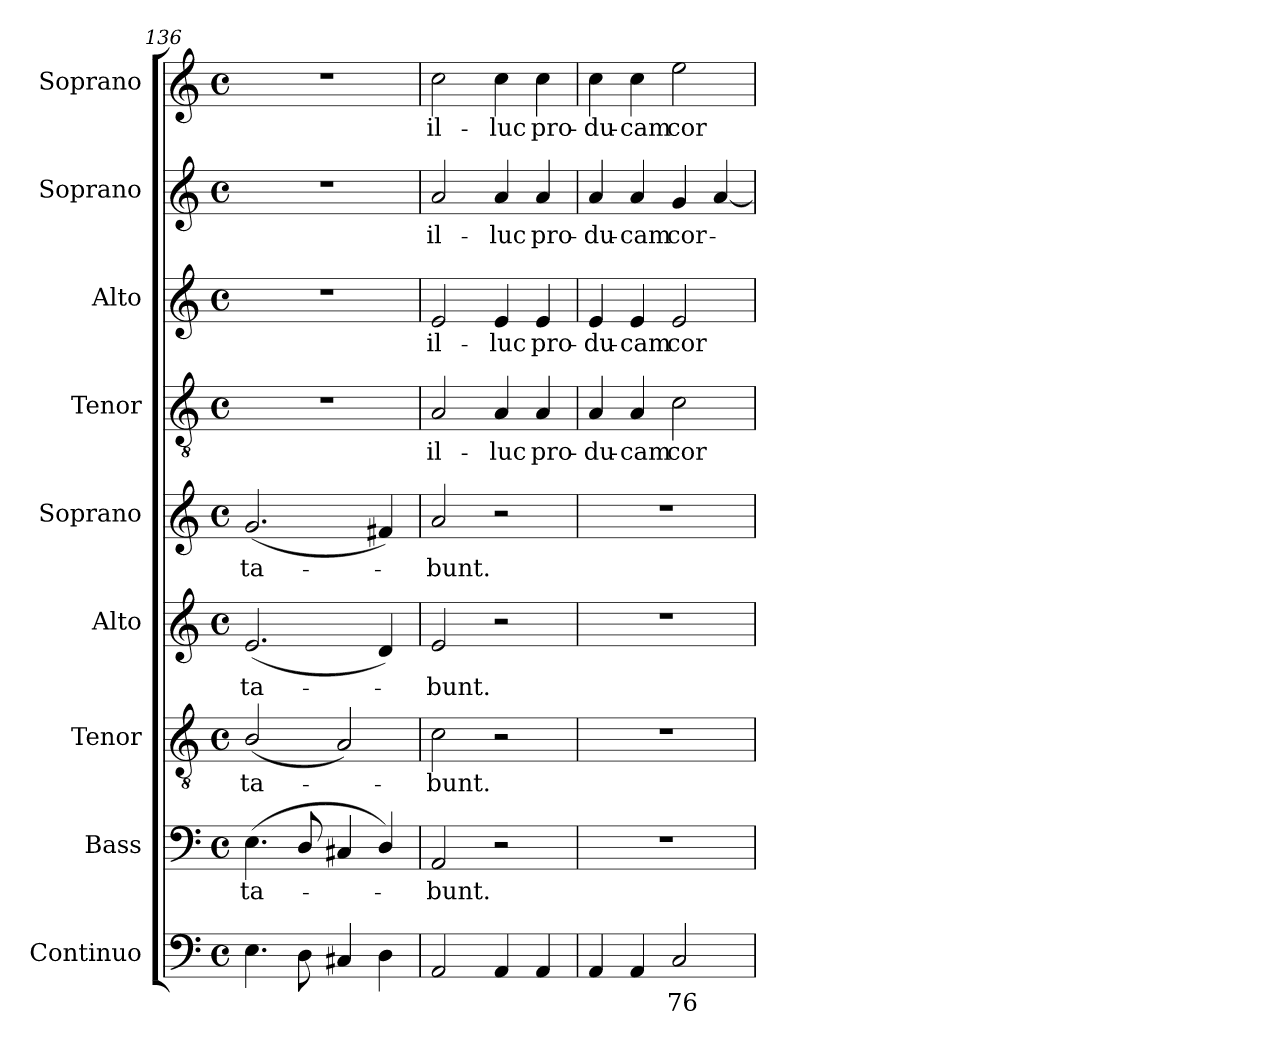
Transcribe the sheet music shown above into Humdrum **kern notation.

**kern	**text	**kern	**text	**kern	**text	**kern	**text	**kern	**text	**kern	**text	**kern	**text	**kern	**text	**kern	**text
*part9	*part9	*part8	*part8	*part7	*part7	*part6	*part6	*part5	*part5	*part4	*part4	*part3	*part3	*part2	*part2	*part1	*part1
*staff9	*staff9	*staff8	*staff8	*staff7	*staff7	*staff6	*staff6	*staff5	*staff5	*staff4	*staff4	*staff3	*staff3	*staff2	*staff2	*staff1	*staff1
*I"Continuo	*	*I"Bass	*	*I"Tenor	*	*I"Alto	*	*I"Soprano	*	*I"Tenor	*	*I"Alto	*	*I"Soprano	*	*I"Soprano	*
*I'Cont.	*	*I'B.	*	*I'T.	*	*I'A.	*	*I'S.	*	*I'T.	*	*I'A.	*	*I'S.	*	*I'S.	*
*clefF4	*	*clefF4	*	*clefGv2	*	*clefG2	*	*clefG2	*	*clefGv2	*	*clefG2	*	*clefG2	*	*clefG2	*
*	*	*	*	*ITrd7c12	*	*	*	*	*	*ITrd7c12	*	*	*	*	*	*	*
*k[]	*	*k[]	*	*k[]	*	*k[]	*	*k[]	*	*k[]	*	*k[]	*	*k[]	*	*k[]	*
*C:	*	*C:	*	*C:	*	*C:	*	*C:	*	*C:	*	*C:	*	*C:	*	*C:	*
*M4/4	*	*M4/4	*	*M4/4	*	*M4/4	*	*M4/4	*	*M4/4	*	*M4/4	*	*M4/4	*	*M4/4	*
*met(c)	*	*met(c)	*	*met(c)	*	*met(c)	*	*met(c)	*	*met(c)	*	*met(c)	*	*met(c)	*	*met(c)	*
=136	=136	=136	=136	=136	=136	=136	=136	=136	=136	=136	=136	=136	=136	=136	=136	=136	=136
!	!	!	!LO:LY:b:color=#000000	!	!	!	!	!	!	!	!	!	!	!	!	!	!
!	!	!	!	!	!LO:LY:b:color=#000000	!	!	!	!	!	!	!	!	!	!	!	!
!	!	!	!	!	!	!	!LO:LY:b:color=#000000	!	!	!	!	!	!	!	!	!	!
!	!	!	!	!	!	!	!	!	!LO:LY:b:color=#000000	!	!	!	!	!	!	!	!
4.Ei\	.	(4.Ei\	-ta-	(2BBi/	-ta-	(2.ei/	-ta-	(2.gi/	-ta-	1r	.	1r	.	1r	.	1r	.
8Di\	.	8Di/	.	.	.	.	.	.	.	.	.	.	.	.	.	.	.
4C#Xi/	.	4C#Xi/	.	2AAi/)	.	.	.	.	.	.	.	.	.	.	.	.	.
4Di\	.	4Di/)	.	.	.	4di/)	.	4f#Xi/)	.	.	.	.	.	.	.	.	.
=137	=137	=137	=137	=137	=137	=137	=137	=137	=137	=137	=137	=137	=137	=137	=137	=137	=137
!	!	!	!LO:LY:b:color=#000000	!	!	!	!	!	!	!	!	!	!	!	!	!	!
!	!	!	!	!	!LO:LY:b:color=#000000	!	!	!	!	!	!	!	!	!	!	!	!
!	!	!	!	!	!	!	!LO:LY:b:color=#000000	!	!	!	!	!	!	!	!	!	!
!	!	!	!	!	!	!	!	!	!LO:LY:b:color=#000000	!	!	!	!	!	!	!	!
!	!	!	!	!	!	!	!	!	!	!	!LO:LY:b:color=#000000	!	!	!	!	!	!
!	!	!	!	!	!	!	!	!	!	!	!	!	!LO:LY:b:color=#000000	!	!	!	!
!	!	!	!	!	!	!	!	!	!	!	!	!	!	!	!LO:LY:b:color=#000000	!	!
!	!	!	!	!	!	!	!	!	!	!	!	!	!	!	!	!	!LO:LY:b:color=#000000
2AAi/	.	2AAi/	-bunt.	2Ci\	-bunt.	2ei/	-bunt.	2ai/	-bunt.	2AAi/	il-	2ei/	il-	2ai/	il-	2cci\	il-
!	!	!	!	!	!	!	!	!	!	!	!LO:LY:b:color=#000000	!	!	!	!	!	!
!	!	!	!	!	!	!	!	!	!	!	!	!	!LO:LY:b:color=#000000	!	!	!	!
!	!	!	!	!	!	!	!	!	!	!	!	!	!	!	!LO:LY:b:color=#000000	!	!
!	!	!	!	!	!	!	!	!	!	!	!	!	!	!	!	!	!LO:LY:b:color=#000000
4AAi/	.	2r	.	2r	.	2r	.	2r	.	4AAi/	-luc	4ei/	-luc	4ai/	-luc	4cci\	-luc
!	!	!	!	!	!	!	!	!	!	!	!LO:LY:b:color=#000000	!	!	!	!	!	!
!	!	!	!	!	!	!	!	!	!	!	!	!	!LO:LY:b:color=#000000	!	!	!	!
!	!	!	!	!	!	!	!	!	!	!	!	!	!	!	!LO:LY:b:color=#000000	!	!
!	!	!	!	!	!	!	!	!	!	!	!	!	!	!	!	!	!LO:LY:b:color=#000000
4AAi/	.	.	.	.	.	.	.	.	.	4AAi/	pro-	4ei/	pro-	4ai/	pro-	4cci\	pro-
=138	=138	=138	=138	=138	=138	=138	=138	=138	=138	=138	=138	=138	=138	=138	=138	=138	=138
!	!	!	!	!	!	!	!	!	!	!	!LO:LY:b:color=#000000	!	!	!	!	!	!
!	!	!	!	!	!	!	!	!	!	!	!	!	!LO:LY:b:color=#000000	!	!	!	!
!	!	!	!	!	!	!	!	!	!	!	!	!	!	!	!LO:LY:b:color=#000000	!	!
!	!	!	!	!	!	!	!	!	!	!	!	!	!	!	!	!	!LO:LY:b:color=#000000
4AAi/	.	1r	.	1r	.	1r	.	1r	.	4AAi/	-du-	4ei/	-du-	4ai/	-du-	4cci\	-du-
!	!	!	!	!	!	!	!	!	!	!	!LO:LY:b:color=#000000	!	!	!	!	!	!
!	!	!	!	!	!	!	!	!	!	!	!	!	!LO:LY:b:color=#000000	!	!	!	!
!	!	!	!	!	!	!	!	!	!	!	!	!	!	!	!LO:LY:b:color=#000000	!	!
!	!	!	!	!	!	!	!	!	!	!	!	!	!	!	!	!	!LO:LY:b:color=#000000
4AAi/	.	.	.	.	.	.	.	.	.	4AAi/	-cam	4ei/	-cam	4ai/	-cam	4cci\	-cam
!	!LO:LY:b:color=#000000	!	!	!	!	!	!	!	!	!	!	!	!	!	!	!	!
!	!	!	!	!	!	!	!	!	!	!	!LO:LY:b:color=#000000	!	!	!	!	!	!
!	!	!	!	!	!	!	!	!	!	!	!	!	!LO:LY:b:color=#000000	!	!	!	!
!	!	!	!	!	!	!	!	!	!	!	!	!	!	!	!LO:LY:b:color=#000000	!	!
!	!	!	!	!	!	!	!	!	!	!	!	!	!	!	!	!	!LO:LY:b:color=#000000
2Ci/	76	.	.	.	.	.	.	.	.	2Ci\	cor-	2ei/	cor-	4gi/	cor-	2eei\	cor-
.	.	.	.	.	.	.	.	.	.	.	.	.	.	[4ai/	.	.	.
=	=	=	=	=	=	=	=	=	=	=	=	=	=	=	=	=	=
*-	*-	*-	*-	*-	*-	*-	*-	*-	*-	*-	*-	*-	*-	*-	*-	*-	*-
